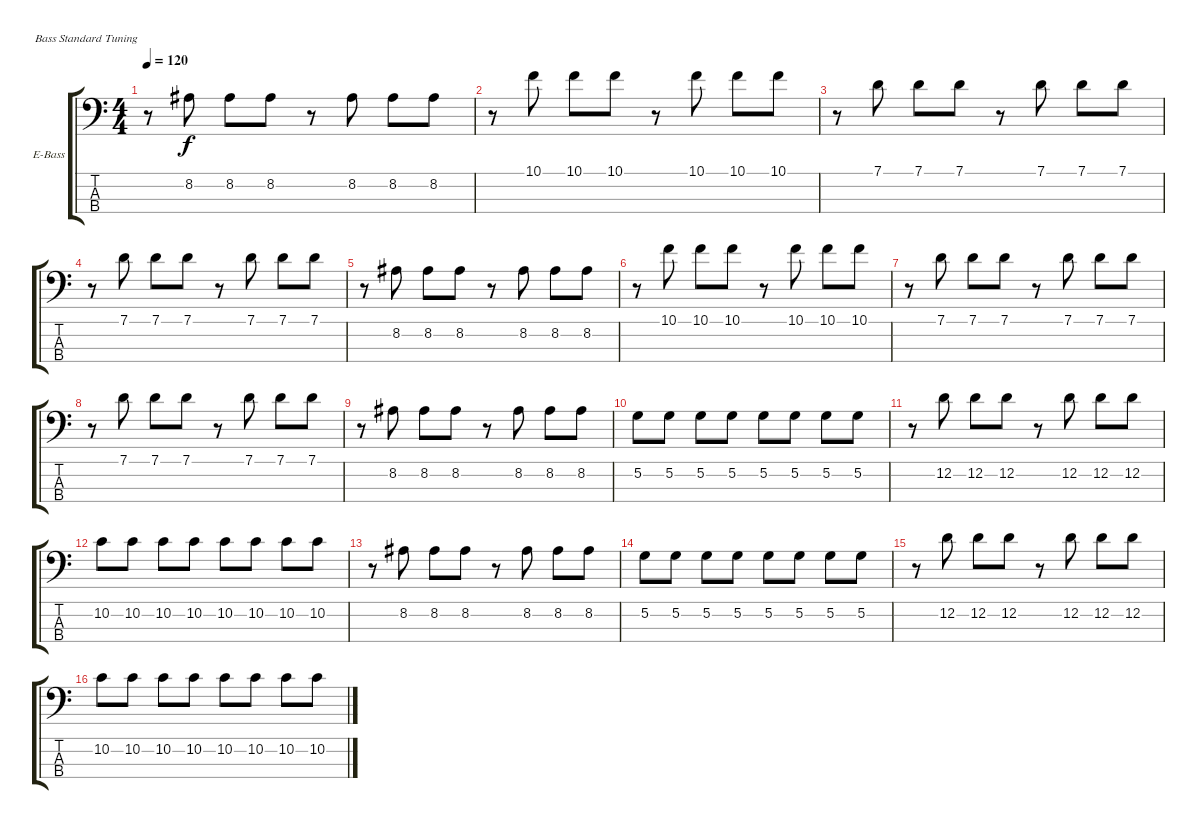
\bracketExtendMode groupsimilarinstruments
\firstSystemTrackNameOrientation horizontal
\otherSystemsTrackNameOrientation horizontal
\track ("Äîðîæêà 2" "E-Bass") {instrument electricbassfinger}
\staff {score tabs}
\tuning (G2 D2 A1 E1)
\ts (4 4)
\tempo 120
\clef f4
\ks c
r.8{dy f} 8.2.8 8.2.8 8.2.8 r.8 8.2.8 8.2.8 8.2.8 |
r.8 10.1.8 10.1.8 10.1.8 r.8 10.1.8 10.1.8 10.1.8 |
r.8 7.1.8 7.1.8 7.1.8 r.8 7.1.8 7.1.8 7.1.8 |
r.8 7.1.8 7.1.8 7.1.8 r.8 7.1.8 7.1.8 7.1.8 |
r.8 8.2.8 8.2.8 8.2.8 r.8 8.2.8 8.2.8 8.2.8 |
r.8 10.1.8 10.1.8 10.1.8 r.8 10.1.8 10.1.8 10.1.8 |
r.8 7.1.8 7.1.8 7.1.8 r.8 7.1.8 7.1.8 7.1.8 |
r.8 7.1.8 7.1.8 7.1.8 r.8 7.1.8 7.1.8 7.1.8 |
r.8 8.2.8 8.2.8 8.2.8 r.8 8.2.8 8.2.8 8.2.8 |
5.2.8 5.2.8 5.2.8 5.2.8 5.2.8 5.2.8 5.2.8 5.2.8 |
r.8 12.2.8 12.2.8 12.2.8 r.8 12.2.8 12.2.8 12.2.8 |
10.2.8 10.2.8 10.2.8 10.2.8 10.2.8 10.2.8 10.2.8 10.2.8 |
r.8 8.2.8 8.2.8 8.2.8 r.8 8.2.8 8.2.8 8.2.8 |
5.2.8 5.2.8 5.2.8 5.2.8 5.2.8 5.2.8 5.2.8 5.2.8 |
r.8 12.2.8 12.2.8 12.2.8 r.8 12.2.8 12.2.8 12.2.8 |
\scale
0.388132 10.2.8 10.2.8 10.2.8 10.2.8 10.2.8 10.2.8 10.2.8 10.2.8
